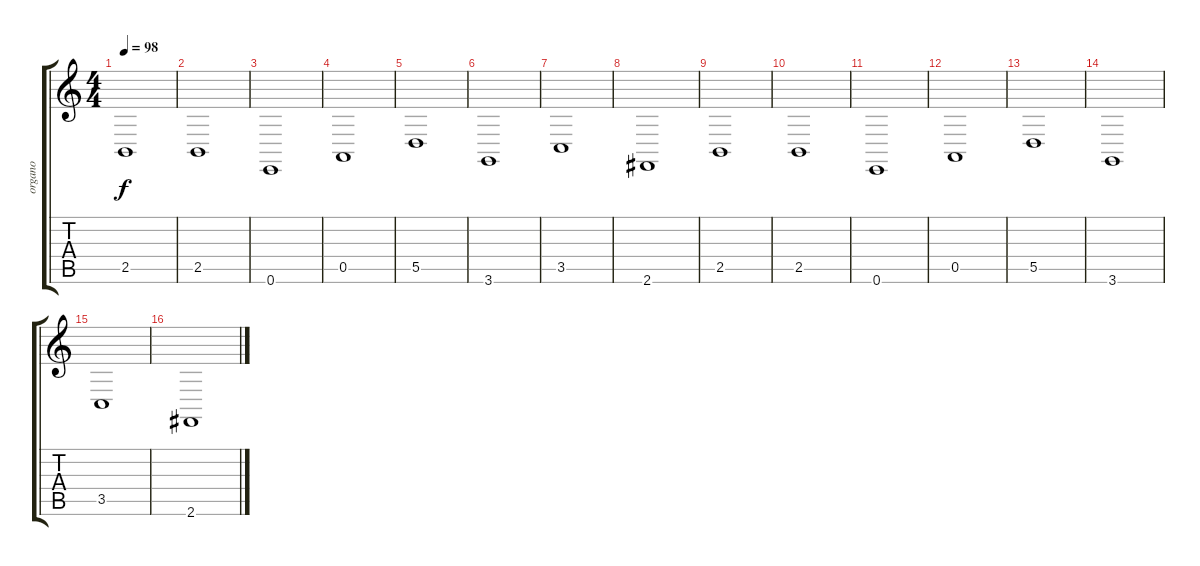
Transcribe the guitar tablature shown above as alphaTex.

\track ("organo" "organo") {instrument percussiveorgan}
\staff {score tabs}
\tuning (E4 B3 G3 D3 A2 E2) {hide}
\ts (4 4)
\tempo 98
\clef g2
\ks c
2.5.1{dy f} |
2.5.1 |
0.6.1 |
0.5.1 |
5.5.1 |
3.6.1 |
3.5.1 |
2.6.1 |
2.5.1 |
2.5.1 |
0.6.1 |
0.5.1 |
5.5.1 |
3.6.1 |
3.5.1 |
2.6.1
